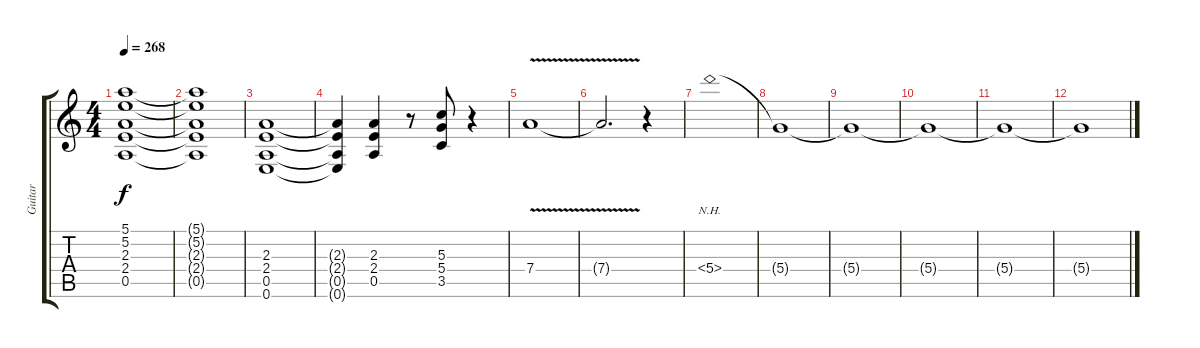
\track ("Guitar" "Guitar") {instrument distortionguitar}
\staff {score tabs}
\tuning (E4 B3 G3 D3 A2 E2) {hide}
\ts (4 4)
\tempo 268
\clef g2
\ks c
(5.1 5.2 2.3 2.4 0.5).1{dy f} |
(5.1{t} 5.2{t} 2.3{t} 2.4{t} 0.5{t}).1 |
(2.3 2.4 0.5 0.6).1 |
(2.3{t} 2.4{t} 0.5{t} 0.6{t}).4 (2.3 2.4 0.5).4 r.8 (5.3 5.4 3.5).8 r.4 |
7.4{v}.1 |
7.4{t}.2{d} r.4 |
5.4{nh}.1 |
5.4{t}.1 |
5.4{t}.1{volume 0} |
5.4{t}.1 |
5.4{t}.1 |
5.4{t}.1
